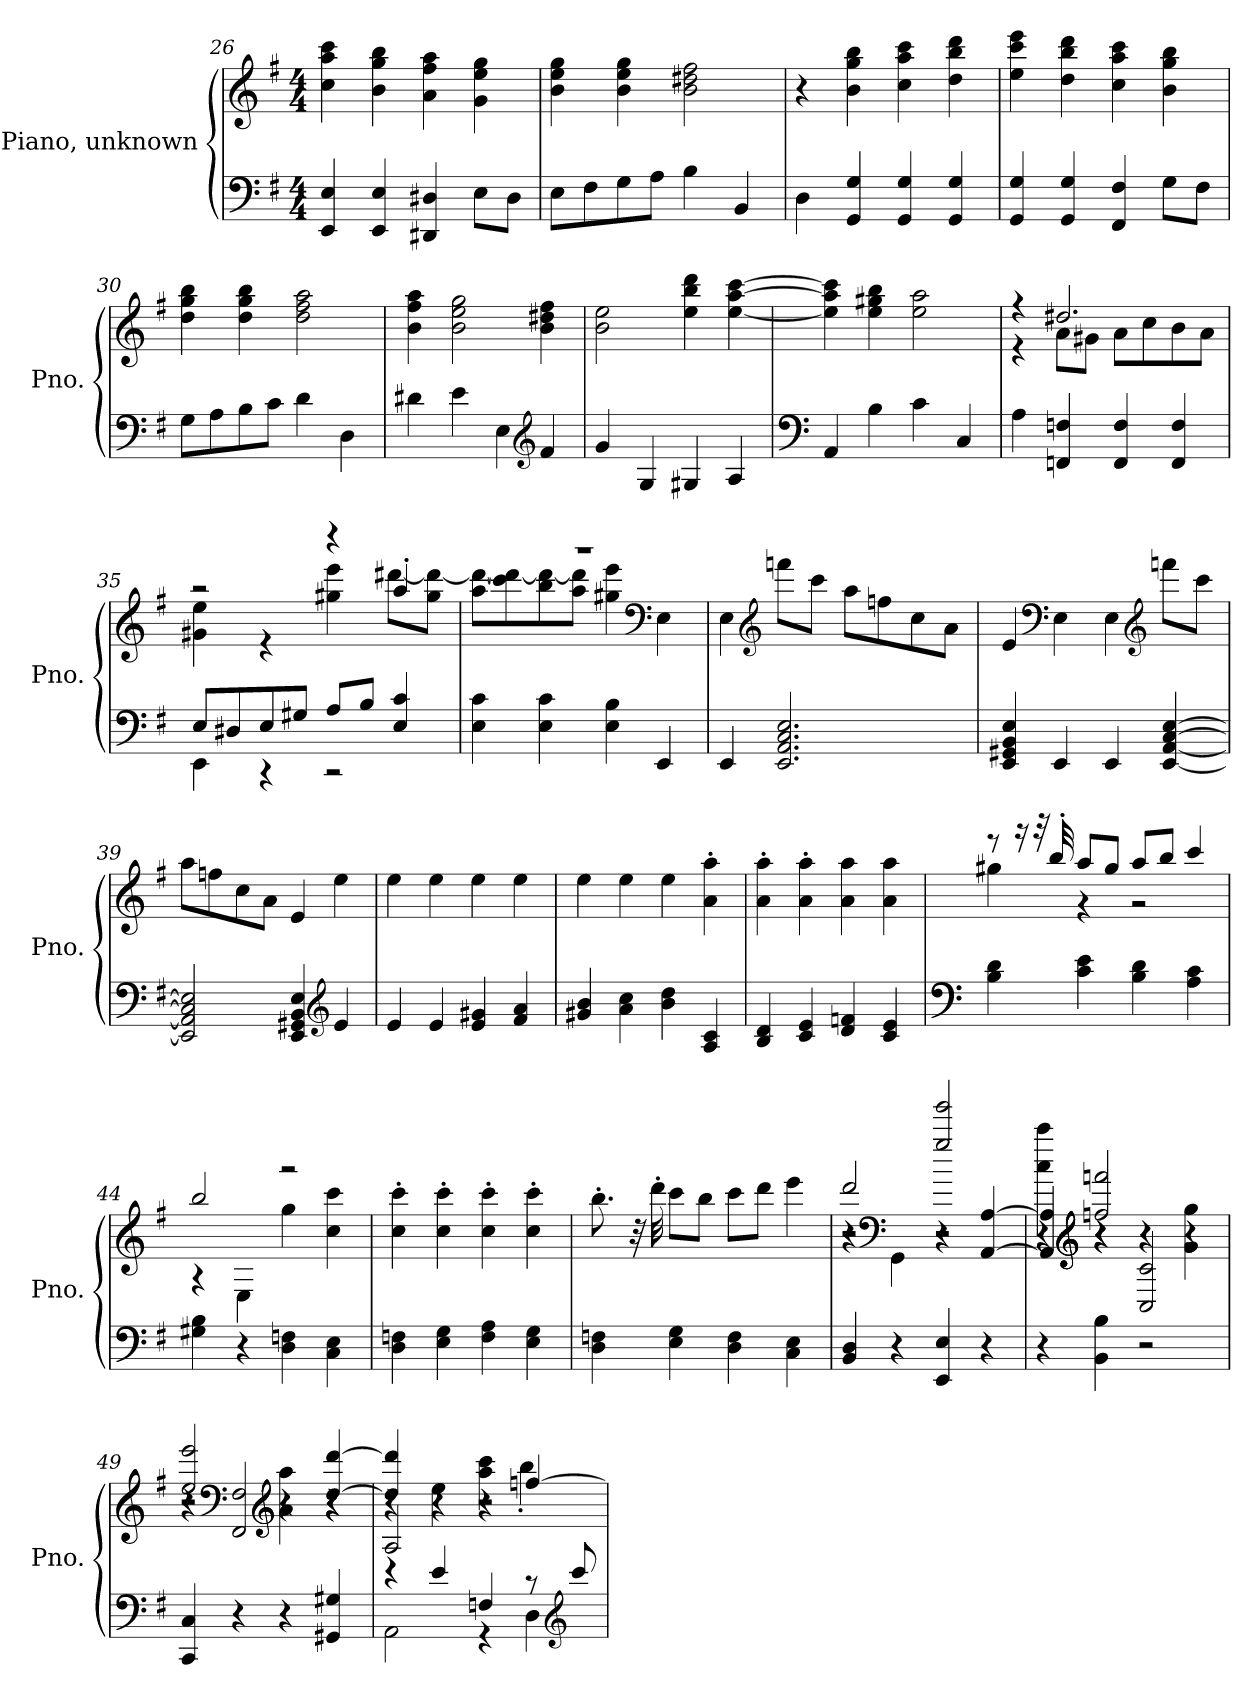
**kern	**kern
*part1	*part1
*staff2	*staff1
*I"Piano, unknown	*
*I'Pno.	*
*clefF4	*clefG2
*k[f#]	*k[f#]
*M4/4	*M4/4
=26	=26
4EE/ 4E/	4cc\ 4aa\ 4ccc\
4EE/ 4E/	4b\ 4gg\ 4bb\
4DD#X/ 4D#X/	4a\ 4ff#\ 4aa\
8E\L	4g\ 4ee\ 4gg\
8D#\J	.
=27	=27
8E\L	4b\ 4ee\ 4gg\
8F#\	.
8G\	4b\ 4ee\ 4gg\
8A\J	.
4B\	2b\ 2dd#X\ 2ff#\
4BB/	.
=28	=28
4D\	4r
4GG/ 4G/	4b\ 4gg\ 4bb\
4GG/ 4G/	4cc\ 4aa\ 4ccc\
4GG/ 4G/	4dd\ 4bb\ 4ddd\
=29	=29
4GG/ 4G/	4ee\ 4ccc\ 4eee\
4GG/ 4G/	4dd\ 4bb\ 4ddd\
4FF#/ 4F#/	4cc\ 4aa\ 4ccc\
8G\L	4b\ 4gg\ 4bb\
8F#\J	.
=30	=30
8G\L	4dd\ 4gg\ 4bb\
8A\	.
8B\	4dd\ 4gg\ 4bb\
8c\J	.
4d\	2dd\ 2ff#\ 2aa\
4D\	.
!!LO:PB:g=z
=31	=31
4d#X\	4b\ 4ff#\ 4aa\
4e\	2b\ 2ee\ 2gg\
4E\	.
*clefG2	*
4f#/	4b\ 4dd#X\ 4ff#\
=32	=32
4g/	2b\ 2ee\
4G/	.
4G#X/	4ee\ 4bb\ 4ddd\
4A/	[4ee\ [4aa\ [4ccc\
=33	=33
*clefF4	*
4AA/	4ee\] 4aa\] 4ccc\]
4B\	4ee\ 4gg#X\ 4bb\
4c\	2ee\ 2aa\
4C/	.
=34	=34
*	*^
4A\	4r	4r
4FFn/ 4Fn/	2.dd#X/	8a\L
.	.	8g#X\J
4FF/ 4F/	.	8a\L
.	.	8cc\
4FF/ 4F/	.	8b\
.	.	8a\J
=35	=35	=35
*^	*	*
8E/L	4EE\	2r	4g#X\ 4ee\
8D#X/	.	.	.
8E/	4r	.	4r
8G#X/J	.	.	.
8A/L	2r	4r	4gg#X\ 4eee\
8B/J	.	.	.
4E/ 4c/	.	4aa'/	[8ddd#X\L
.	.	.	8gg#\ 8ddd#\_J
*v	*v	*	*
!!LO:LB:g=z	!!
=36	=36	=36
4E\ 4c\	1r	8aa\ 8ddd#\_L
.	.	8ccc\ 8ddd#\_
4E\ 4c\	.	8bb\ 8ddd#\_
.	.	8aa\ 8ddd#\]J
4E\ 4B\	.	4gg#X\ 4eee\
*	*clefF4	*
4EE/	.	4E\
*	*v	*v
=37	=37
4EE/	4E\
*	*clefG2
2.EE/ 2.AA/ 2.C/ 2.E/	8fffn\L
.	8ccc\J
.	8aa\L
.	8ffn\
.	8cc\
.	8a\J
=38	=38
4EE/ 4GG#X/ 4BB/ 4E/	4e/
*	*clefF4
4EE/	4E\
4EE/	4E\
*	*clefG2
[4EE/ [4AA/ [4C/ [4E/	8fffn\L
.	8ccc\J
=39	=39
2EE/] 2AA/] 2C/] 2E/]	8aa\L
.	8ffn\
.	8cc\
.	8a\J
4EE/ 4GG#X/ 4BB/ 4E/	4e/
*clefG2	*
4e/	4ee\
!!LO:LB:g=z
=40	=40
4e/	4ee\
4e/	4ee\
4e/ 4g#X/	4ee\
4f#/ 4a/	4ee\
=41	=41
4g#X/ 4b/	4ee\
4a\ 4cc\	4ee\
4b\ 4dd\	4ee\
4A/ 4c/	4a\' 4aa\'
=42	=42
4B/ 4d/	4a\' 4aa\'
4c/ 4e/	4a\' 4aa\'
4d/ 4fn/	4a\ 4aa\
4c/ 4e/	4a\ 4aa\
=43	=43
*clefF4	*
*	*^
4B\ 4d\	8r	4gg#X\
.	16r	.
.	32r	.
.	32bb'/	.
4c\ 4e\	8aa/L	4r
.	8gg#/J	.
4B\ 4d\	8aa/L	2r
.	8bb/J	.
4A\ 4c\	4ccc/	.
=44	=44	=44
4G#X\ 4B\	2bb/	4r
4r	.	4E\
4D\ 4Fn\	2r	4gg\
4C\ 4E\	.	4cc\ 4ccc\
*	*v	*v
=45	=45
4D\ 4Fn\	4cc\' 4ccc\'
4E\ 4G\	4cc\' 4ccc\'
4F\ 4A\	4cc\' 4ccc\'
4E\ 4G\	4cc\' 4ccc\'
!!LO:LB:g=z
=46	=46
4D\ 4Fn\	8.bb'\
.	32r
.	32ddd'\
4E\ 4G\	8ccc\L
.	8bb\J
4D\ 4F\	8ccc\L
.	8ddd\J
4C\ 4E\	4eee\
=47	=47
*	*^
*	*	*^
4BB/ 4D/	2ddd/	4r	2r
*	*clefF4	*	*
4r	.	4GG\	.
4EE/ 4E/	2gg/ 2ggg/	2r	4r
4r	.	.	[4AA/ [4A/
=48	=48	=48	=48
4r	4r	4cc\ 4ccc\	4AA/] 4A/]
*	*clefG2	*	*
4BB\ 4B\	2ffn/ 2fffn/	4r	4r
2r	.	4r	2C/ 2c/
.	4r	4g\ 4gg\	.
=49	=49	=49	=49
4CC/ 4C/	2ee/ 2eee/	2r	4r
*	*clefF4	*	*
4r	.	.	2FF#/ 2F#/
*	*clefG2	*	*
4r	4r	4a\ 4aa\	.
4GG#X/ 4G#X/	[4dd/ [4ddd/	4r	4r
!!LO:LB:g=z	!!	!!
=50	=50	=50	=50
*^	*	*	*
4r	2AA\	4dd/] 4ddd/]	4r	2A/
4e/	.	4r	4ee\	.
4Fn/	4r	4r	4aa\ 4ccc\	2r
8r	4D\	[4ffn/	4bb'\	.
*clefG2	*	*	*	*
8ccc/	.	.	.	.
*v	*v	*	*	*
*	*v	*v	*v
=	=
*-	*-
